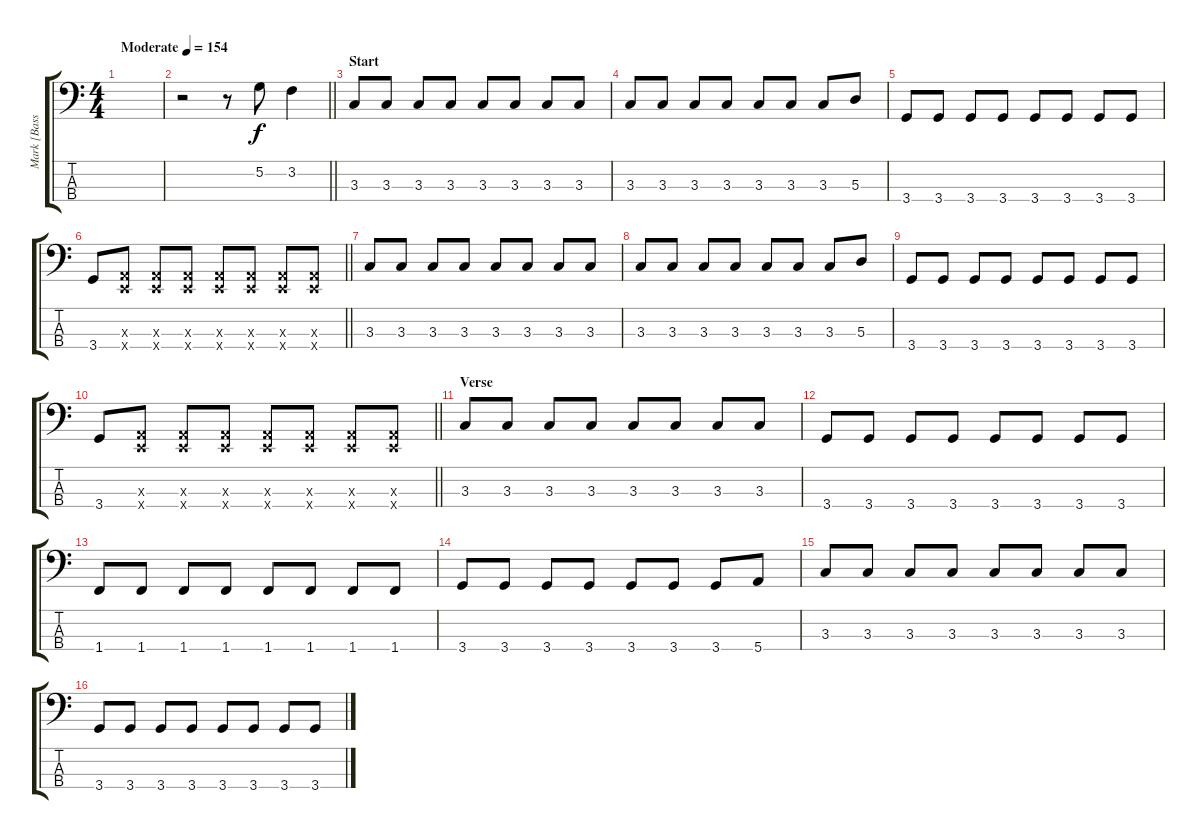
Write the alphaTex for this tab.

\track ("Mark [Bass]" "Mark [Bass") {instrument electricbassfinger}
\staff {score tabs}
\tuning (G2 D2 A1 E1) {hide}
\ts (4 4)
\tempo (154 "Moderate")
\clef f4
\ks c
|
\barLineRight lightlight
r.2 r.8 5.2.8 3.2.4 |
\section ("" "Start")
3.3.8 3.3.8 3.3.8 3.3.8 3.3.8 3.3.8 3.3.8 3.3.8 |
3.3.8 3.3.8 3.3.8 3.3.8 3.3.8 3.3.8 3.3.8 5.3.8 |
3.4.8 3.4.8 3.4.8 3.4.8 3.4.8 3.4.8 3.4.8 3.4.8 |
\barLineRight lightlight
3.4.8 (0.3{x} 0.4{x}).8 (0.3{x} 0.4{x}).8 (0.3{x} 0.4{x}).8 (0.3{x} 0.4{x}).8 (0.3{x} 0.4{x}).8 (0.3{x} 0.4{x}).8 (0.3{x} 0.4{x}).8 |
3.3.8 3.3.8 3.3.8 3.3.8 3.3.8 3.3.8 3.3.8 3.3.8 |
3.3.8 3.3.8 3.3.8 3.3.8 3.3.8 3.3.8 3.3.8 5.3.8 |
3.4.8 3.4.8 3.4.8 3.4.8 3.4.8 3.4.8 3.4.8 3.4.8 |
\barLineRight lightlight
3.4.8 (0.3{x} 0.4{x}).8 (0.3{x} 0.4{x}).8 (0.3{x} 0.4{x}).8 (0.3{x} 0.4{x}).8 (0.3{x} 0.4{x}).8 (0.3{x} 0.4{x}).8 (0.3{x} 0.4{x}).8 |
\section ("" "Verse")
3.3.8 3.3.8 3.3.8 3.3.8 3.3.8 3.3.8 3.3.8 3.3.8 |
3.4.8 3.4.8 3.4.8 3.4.8 3.4.8 3.4.8 3.4.8 3.4.8 |
1.4.8 1.4.8 1.4.8 1.4.8 1.4.8 1.4.8 1.4.8 1.4.8 |
3.4.8 3.4.8 3.4.8 3.4.8 3.4.8 3.4.8 3.4.8 5.4.8 |
3.3.8 3.3.8 3.3.8 3.3.8 3.3.8 3.3.8 3.3.8 3.3.8 |
3.4.8 3.4.8 3.4.8 3.4.8 3.4.8 3.4.8 3.4.8 3.4.8
